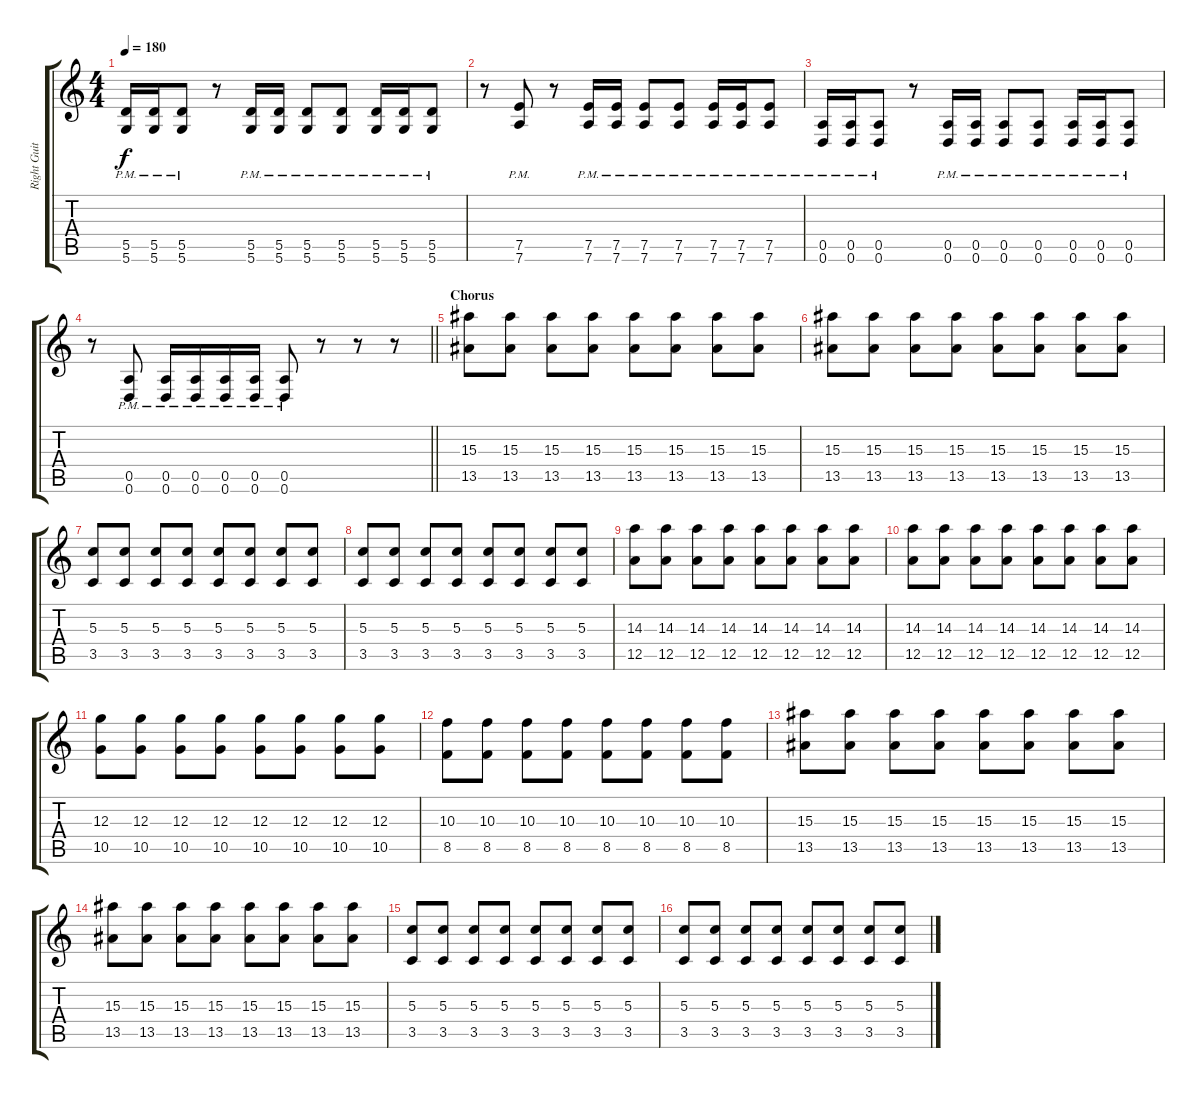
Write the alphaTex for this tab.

\track ("Right Guitar" "Right Guit") {instrument distortionguitar}
\staff {score tabs}
\tuning (E4 B3 G3 D3 A2 D2) {hide}
\ts (4 4)
\tempo 180
\clef g2
\ks c
(5.5{pm} 5.6{pm}).16{dy f} (5.5{pm} 5.6{pm}).16 (5.5{pm} 5.6{pm}).8 r.8 (5.5{pm} 5.6{pm}).16 (5.5{pm} 5.6{pm}).16 (5.5{pm} 5.6{pm}).8 (5.5{pm} 5.6{pm}).8 (5.5{pm} 5.6{pm}).16 (5.5{pm} 5.6{pm}).16 (5.5{pm} 5.6{pm}).8 |
r.8 (7.5{pm} 7.6{pm}).8 r.8 (7.5{pm} 7.6{pm}).16 (7.5{pm} 7.6{pm}).16 (7.5{pm} 7.6{pm}).8 (7.5{pm} 7.6{pm}).8 (7.5{pm} 7.6{pm}).16 (7.5{pm} 7.6{pm}).16 (7.5{pm} 7.6{pm}).8 |
(0.5{pm} 0.6{pm}).16 (0.5{pm} 0.6{pm}).16 (0.5{pm} 0.6{pm}).8 r.8 (0.5{pm} 0.6{pm}).16 (0.5{pm} 0.6{pm}).16 (0.5{pm} 0.6{pm}).8 (0.5{pm} 0.6{pm}).8 (0.5{pm} 0.6{pm}).16 (0.5{pm} 0.6{pm}).16 (0.5{pm} 0.6{pm}).8 |
\barLineRight lightlight
r.8 (0.5{pm} 0.6{pm}).8 (0.5{pm} 0.6{pm}).16 (0.5{pm} 0.6{pm}).16 (0.5{pm} 0.6{pm}).16 (0.5{pm} 0.6{pm}).16 (0.5{pm} 0.6{pm}).8 r.8 r.8 r.8 |
\section ("" "Chorus")
(15.3 13.5).8 (15.3 13.5).8 (15.3 13.5).8 (15.3 13.5).8 (15.3 13.5).8 (15.3 13.5).8 (15.3 13.5).8 (15.3 13.5).8 |
(15.3 13.5).8 (15.3 13.5).8 (15.3 13.5).8 (15.3 13.5).8 (15.3 13.5).8 (15.3 13.5).8 (15.3 13.5).8 (15.3 13.5).8 |
(5.3 3.5).8 (5.3 3.5).8 (5.3 3.5).8 (5.3 3.5).8 (5.3 3.5).8 (5.3 3.5).8 (5.3 3.5).8 (5.3 3.5).8 |
(5.3 3.5).8 (5.3 3.5).8 (5.3 3.5).8 (5.3 3.5).8 (5.3 3.5).8 (5.3 3.5).8 (5.3 3.5).8 (5.3 3.5).8 |
(14.3 12.5).8 (14.3 12.5).8 (14.3 12.5).8 (14.3 12.5).8 (14.3 12.5).8 (14.3 12.5).8 (14.3 12.5).8 (14.3 12.5).8 |
(14.3 12.5).8 (14.3 12.5).8 (14.3 12.5).8 (14.3 12.5).8 (14.3 12.5).8 (14.3 12.5).8 (14.3 12.5).8 (14.3 12.5).8 |
(12.3 10.5).8 (12.3 10.5).8 (12.3 10.5).8 (12.3 10.5).8 (12.3 10.5).8 (12.3 10.5).8 (12.3 10.5).8 (12.3 10.5).8 |
(10.3 8.5).8 (10.3 8.5).8 (10.3 8.5).8 (10.3 8.5).8 (10.3 8.5).8 (10.3 8.5).8 (10.3 8.5).8 (10.3 8.5).8 |
(15.3 13.5).8 (15.3 13.5).8 (15.3 13.5).8 (15.3 13.5).8 (15.3 13.5).8 (15.3 13.5).8 (15.3 13.5).8 (15.3 13.5).8 |
(15.3 13.5).8 (15.3 13.5).8 (15.3 13.5).8 (15.3 13.5).8 (15.3 13.5).8 (15.3 13.5).8 (15.3 13.5).8 (15.3 13.5).8 |
(5.3 3.5).8 (5.3 3.5).8 (5.3 3.5).8 (5.3 3.5).8 (5.3 3.5).8 (5.3 3.5).8 (5.3 3.5).8 (5.3 3.5).8 |
(5.3 3.5).8 (5.3 3.5).8 (5.3 3.5).8 (5.3 3.5).8 (5.3 3.5).8 (5.3 3.5).8 (5.3 3.5).8 (5.3 3.5).8
